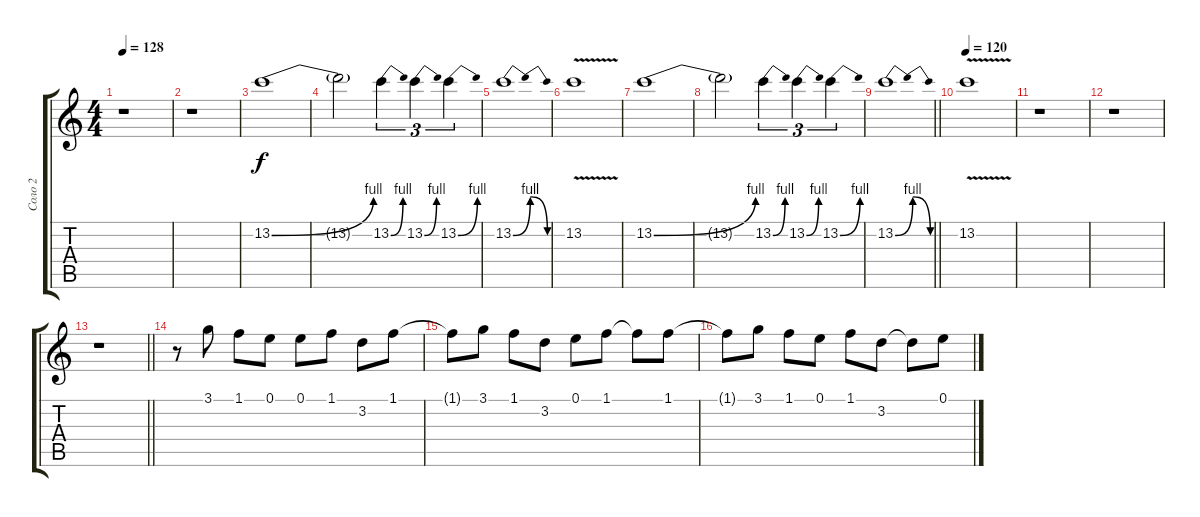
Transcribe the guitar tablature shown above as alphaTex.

\track ("Соло 2" "Соло 2") {instrument acousticguitarsteel}
\staff {score tabs}
\tuning (E4 B3 G3 D3 A2 E2) {hide}
\ts (4 4)
\tempo 128
\clef g2
\ks c
r.1{dy f} |
r.1 |
13.2{be (bend 0 0 60 4)}.1{instrument distortionguitar} |
13.2{t}.2 13.2{be (bend 0 0 60 4)}.4{tu (3 2)} 13.2{be (bend 0 0 60 4)}.4{tu (3 2)} 13.2{be (bend 0 0 60 4)}.4{tu (3 2)} |
13.2{be (bendrelease 0 0 15 4 40 4 60 0)}.1 |
13.2{v}.1 |
13.2{be (bend 0 0 60 4)}.1 |
13.2{t}.2 13.2{be (bend 0 0 60 4)}.4{tu (3 2)} 13.2{be (bend 0 0 60 4)}.4{tu (3 2)} 13.2{be (bend 0 0 60 4)}.4{tu (3 2)} |
\barLineRight lightlight
13.2{be (bendrelease 0 0 15 4 40 4 60 0)}.1 |
\tempo 120
13.2{v}.1 |
r.1 |
r.1 |
\barLineRight lightlight
r.1{instrument acousticguitarsteel} |
r.8 3.1.8 1.1.8 0.1.8 0.1.8 1.1.8 3.2.8 1.1.8 |
1.1{t}.8 3.1.8 1.1.8 3.2.8 0.1.8 1.1.8 1.1{t}.8 1.1.8 |
1.1{t}.8 3.1.8 1.1.8 0.1.8 1.1.8 3.2.8 3.2{t}.8 0.1.8
